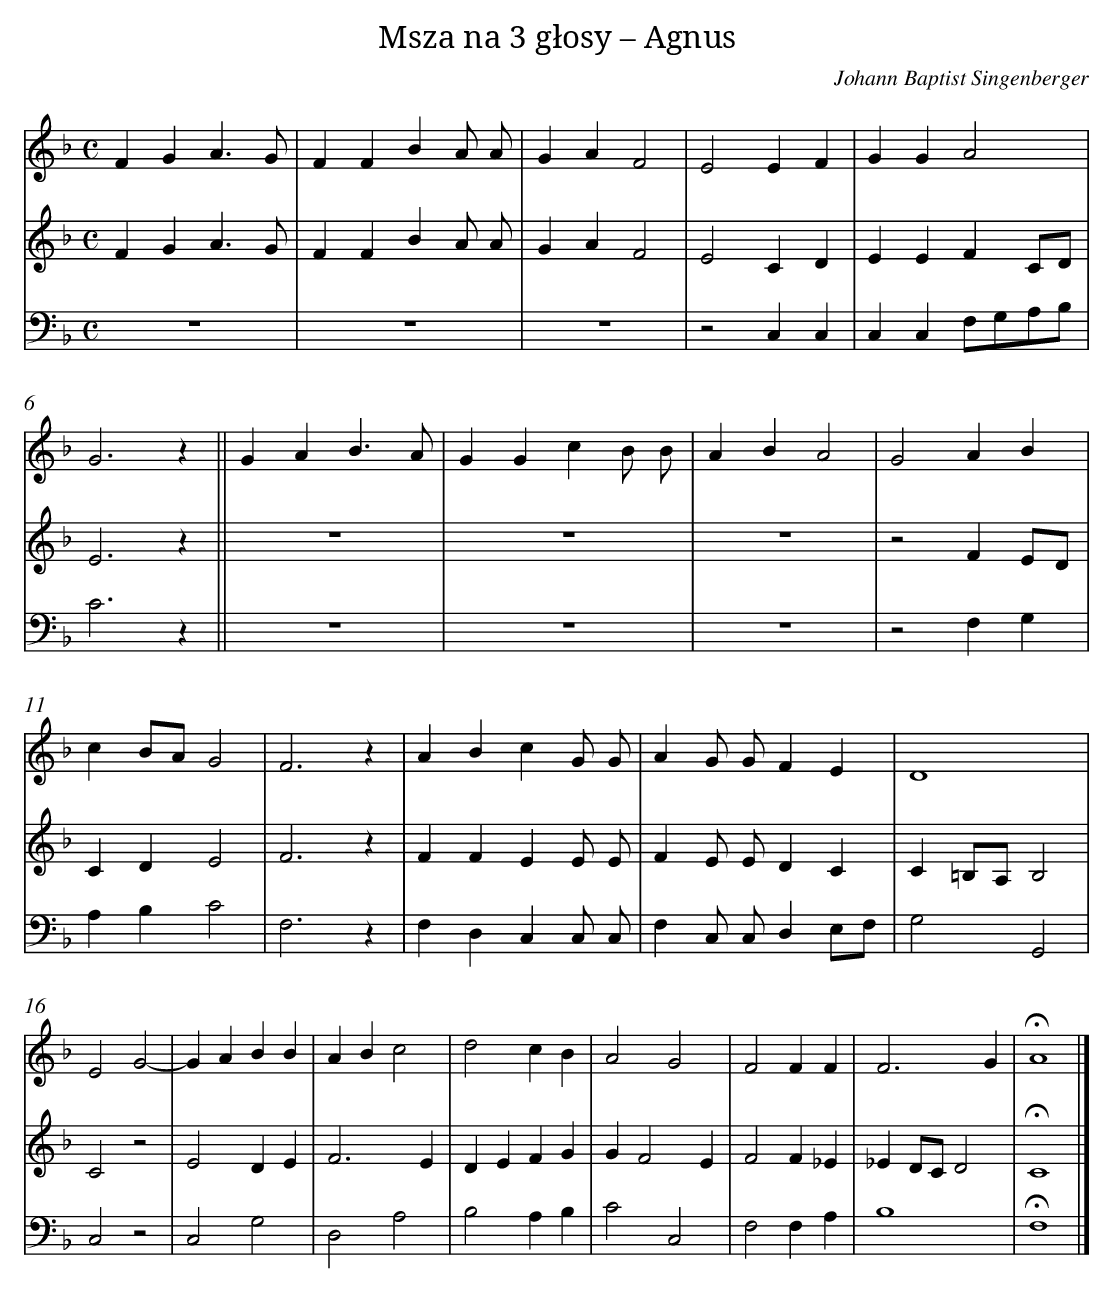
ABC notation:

X:1
T: Msza na 3 głosy – Agnus
C: Johann Baptist Singenberger
L: 1/4
M: C
V: 1 clef=treble
V: 2 clef=treble
V: 3 clef=bass
K: F
[V:1] FGA3/G/ |
[V:2] FGA3/G/ |
[V:3] z4 |
[V:1] FFBA/ A/ |
[V:2] FFBA/ A/ |
[V:3] z4 |
[V:1] GAF2 |
[V:2] GAF2 |
[V:3] z4 |
[V:1] E2EF |
[V:2] E2CD |
[V:3] z2C,C, |
[V:1] GGA2 |
[V:2] EEFC/D/ |
[V:3] C,C,F,/G,/A,/B,/ |
[V:1] G3z ||
[V:2] E3z ||
[V:3] C3z ||
[V:1] GAB3/A/ |
[V:2] z4 |
[V:3] z4 |
[V:1] GGcB/ B/ |
[V:2] z4 |
[V:3] z4 |
[V:1] ABA2 |
[V:2] z4 |
[V:3] z4 |
[V:1] G2AB |
[V:2] z2FE/D/ |
[V:3] z2F,G, |
[V:1] cB/A/G2 |
[V:2] CDE2 |
[V:3] A,B,C2 |
[V:1] F3z |
[V:2] F3z |
[V:3] F,3z |
[V:1] ABcG/ G/ |
[V:2] FFEE/ E/ |
[V:3] F,D,C,C,/ C,/ |
[V:1] AG/ G/FE |
[V:2] FE/ E/DC |
[V:3] F,C,/ C,/D,E,/F,/ |
[V:1] D4 |
[V:2] C=B,/A,/B,2 |
[V:3] G,2G,,2 |
[V:1] E2G2- |
[V:2] C2z2 |
[V:3] C,2z2 |
[V:1] GABB |
[V:2] E2DE |
[V:3] C,2G,2 |
[V:1] ABc2 |
[V:2] F3E |
[V:3] D,2A,2 |
[V:1] d2cB |
[V:2] DEFG |
[V:3] B,2A,B, |
[V:1] A2G2 |
[V:2] GF2E |
[V:3] C2C,2 |
[V:1] F2FF |
[V:2] F2F_E |
[V:3] F,2F,A, |
[V:1] F3G |
[V:2] _ED/C/D2 |
[V:3] B,4 |
[V:1] !fermata!A4 |]
[V:2] !fermata!C4 |]
[V:3] !fermata!F,4 |]
